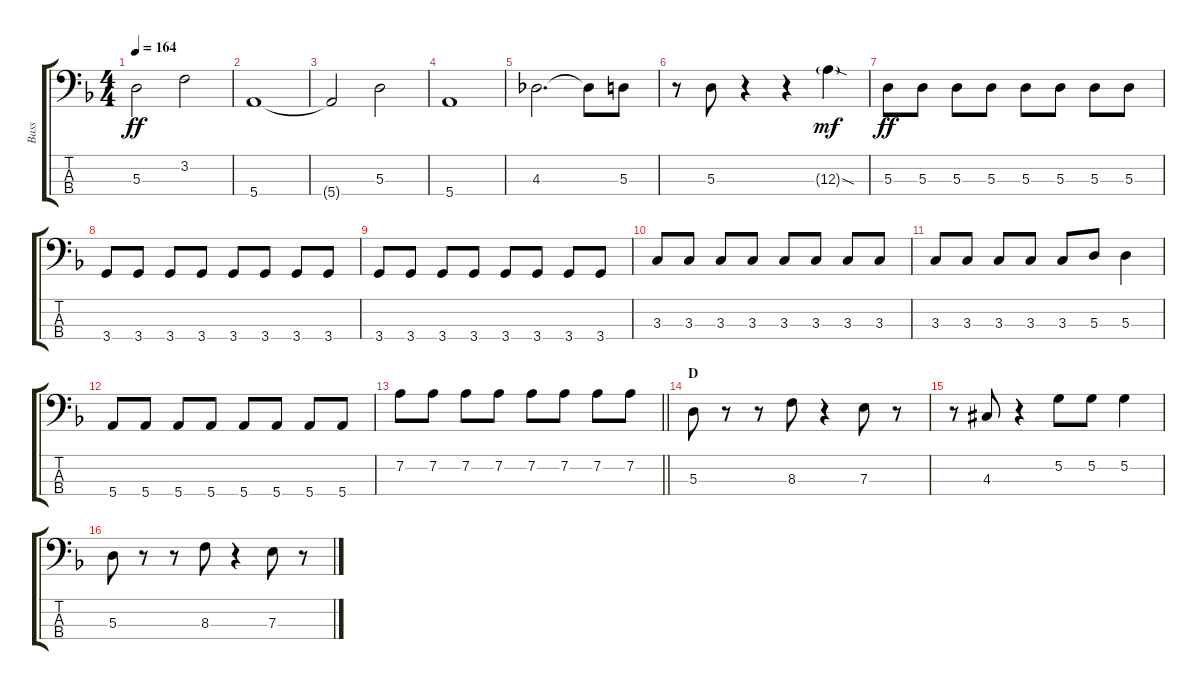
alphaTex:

\track ("Bass" "Bass") {instrument electricbasspick}
\staff {score tabs}
\tuning (G2 D2 A1 E1) {hide}
\ts (4 4)
\tempo 164
\clef f4
\ks f
5.3{t}.2{dy ff} 3.2.2 |
5.4.1 |
5.4{t}.2 5.3.2 |
5.4.1 |
4.3.2{d} 4.3{t}.8 5.3.8 |
r.8 5.3.8 r.4 r.4 12.3{sod g}.4{dy mf} |
5.3.8{dy ff} 5.3.8 5.3.8 5.3.8 5.3.8 5.3.8 5.3.8 5.3.8 |
3.4.8 3.4.8 3.4.8 3.4.8 3.4.8 3.4.8 3.4.8 3.4.8 |
3.4.8 3.4.8 3.4.8 3.4.8 3.4.8 3.4.8 3.4.8 3.4.8 |
3.3.8 3.3.8 3.3.8 3.3.8 3.3.8 3.3.8 3.3.8 3.3.8 |
3.3.8 3.3.8 3.3.8 3.3.8 3.3.8 5.3.8 5.3.4 |
5.4.8 5.4.8 5.4.8 5.4.8 5.4.8 5.4.8 5.4.8 5.4.8 |
\barLineRight lightlight
7.2.8 7.2.8 7.2.8 7.2.8 7.2.8 7.2.8 7.2.8 7.2.8 |
\section ("" "D")
5.3.8 r.8 r.8 8.3.8 r.4 7.3.8 r.8 |
r.8 4.3{acc #}.8 r.4 5.2.8 5.2.8 5.2.4 |
5.3.8 r.8 r.8 8.3.8 r.4 7.3.8 r.8
